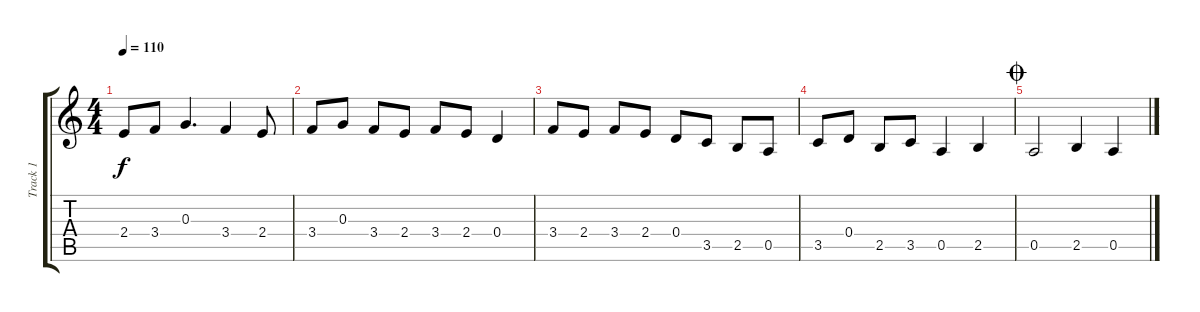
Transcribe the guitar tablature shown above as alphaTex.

\track ("Track 1" "Track 1") {instrument acousticguitarsteel}
\staff {score tabs}
\tuning (E4 B3 G3 D3 A2 E2) {hide}
\ts (4 4)
\tempo 110
\clef g2
\ks c
2.4.8{dy f} 3.4.8 0.3.4{d} 3.4.4 2.4.8 |
3.4.8 0.3.8 3.4.8 2.4.8 3.4.8 2.4.8 0.4.4 |
3.4.8 2.4.8 3.4.8 2.4.8 0.4.8 3.5.8 2.5.8 0.5.8 |
3.5.8 0.4.8 2.5.8 3.5.8 0.5.4 2.5.4 |
\jump coda
0.5.2 2.5.4 0.5.4
